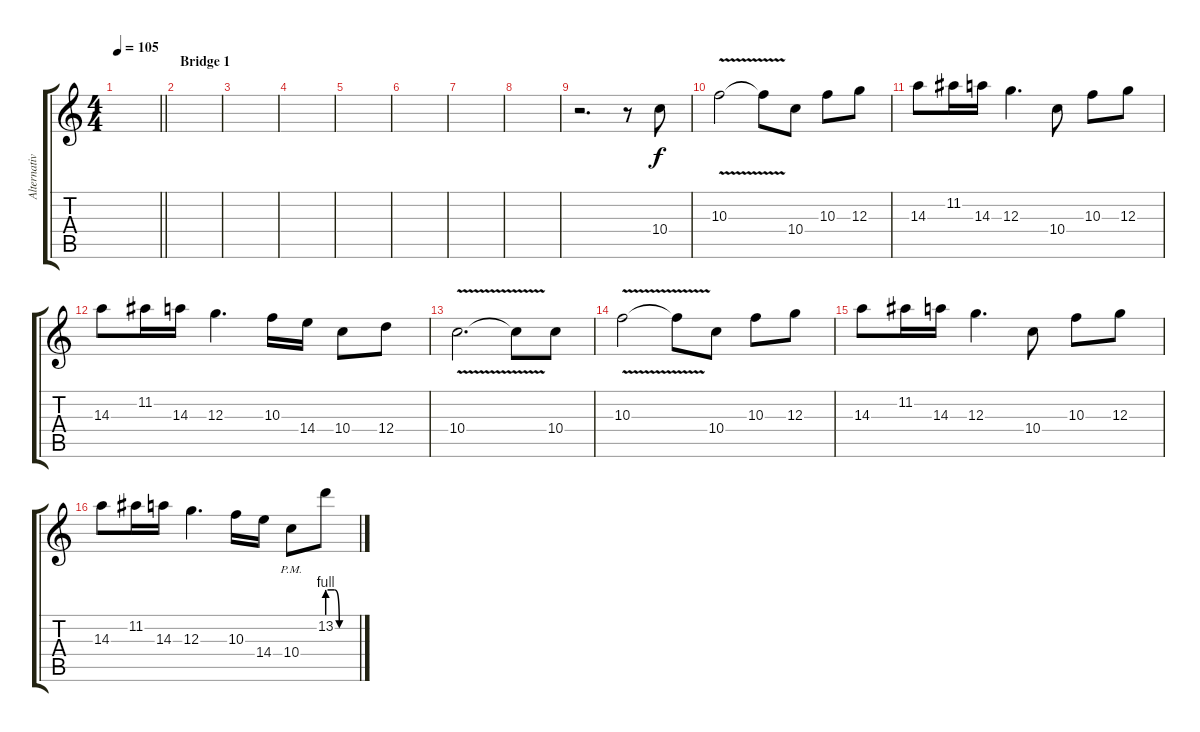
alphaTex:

\track ("Alternative harmonies" "Alternativ") {instrument distortionguitar}
\staff {score tabs}
\tuning (E4 B3 G3 D3 A2 E2) {hide}
\ts (4 4)
\tempo 105
\clef g2
\barLineRight lightlight
\ks c
|
\section ("" "Bridge 1")
|
|
|
|
|
|
|
r.2{d} r.8 10.4.8 |
10.3{v}.2 10.3{t}.8 10.4.8 10.3.8 12.3.8 |
14.3.8 11.2.16 14.3.16 12.3.4{d} 10.4.8 10.3.8 12.3.8 |
14.3.8 11.2.16 14.3.16 12.3.4{d} 10.3.16 14.4.16 10.4.8 12.4.8 |
10.4{v}.2{d} 10.4{t}.8 10.4.8 |
10.3{v}.2 10.3{t}.8 10.4.8 10.3.8 12.3.8 |
14.3.8 11.2.16 14.3.16 12.3.4{d} 10.4.8 10.3.8 12.3.8 |
14.3.8 11.2.16 14.3.16 12.3.4{d} 10.3.16 14.4.16 10.4{pm}.8 13.2{be (custom 0 4 15 4 25 0 40 0 60 0)}.8
